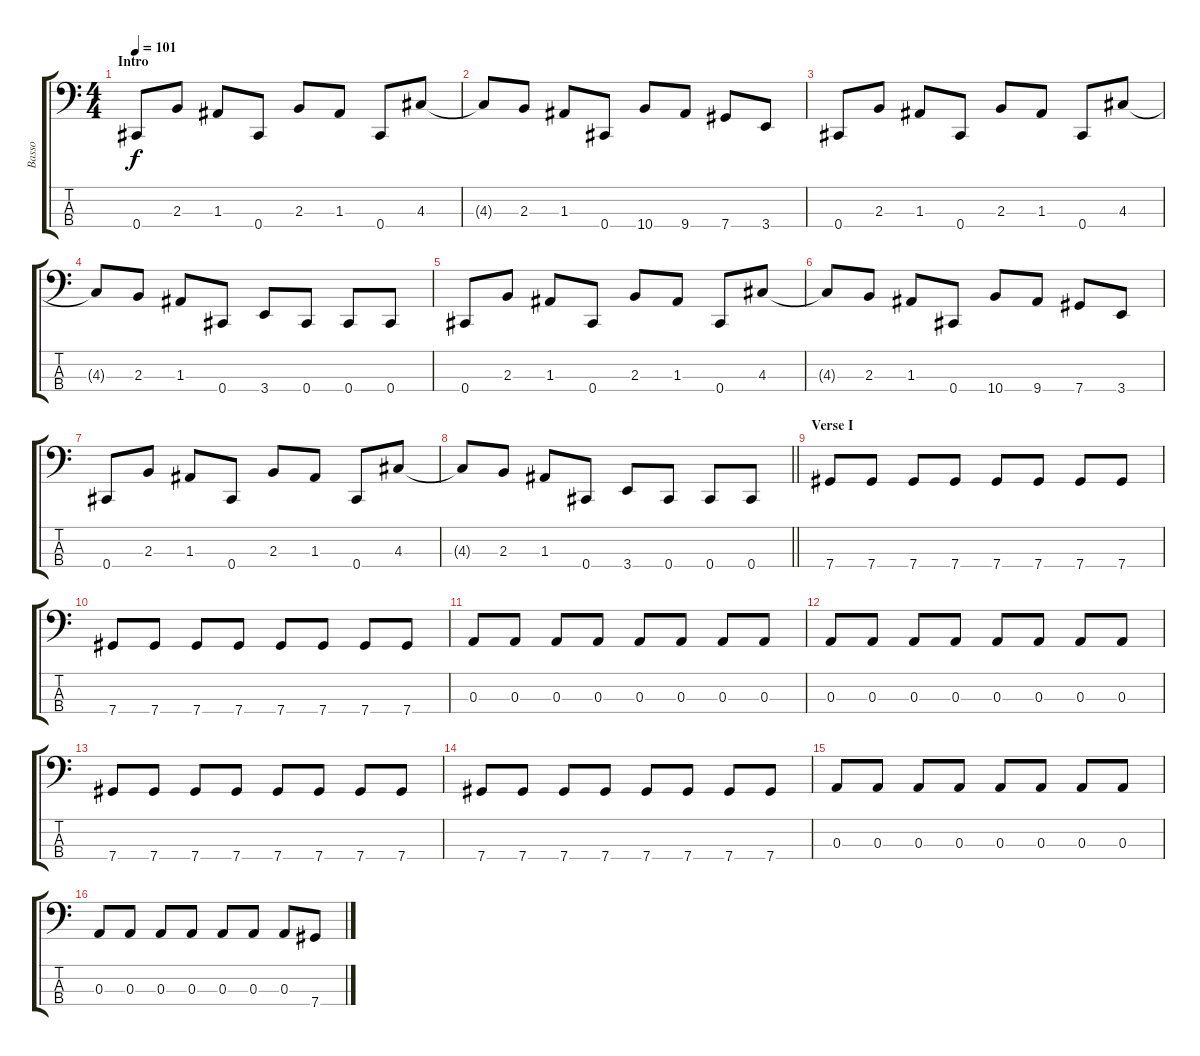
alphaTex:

\track ("Basso" "Basso") {instrument electricbassfinger}
\staff {score tabs}
\tuning (G2 D2 A1 Db1) {hide}
\ts (4 4)
\section ("" "Intro")
\tempo 101
\clef f4
\ks c
0.4.8{dy f instrument electricbassfinger} 2.3.8 1.3.8 0.4.8 2.3.8 1.3.8 0.4.8 4.3.8 |
4.3{t}.8 2.3.8 1.3.8 0.4.8 10.4.8 9.4.8 7.4.8 3.4.8 |
0.4.8 2.3.8 1.3.8 0.4.8 2.3.8 1.3.8 0.4.8 4.3.8 |
4.3{t}.8 2.3.8 1.3.8 0.4.8 3.4.8 0.4.8 0.4.8 0.4.8 |
0.4.8 2.3.8 1.3.8 0.4.8 2.3.8 1.3.8 0.4.8 4.3.8 |
4.3{t}.8 2.3.8 1.3.8 0.4.8 10.4.8 9.4.8 7.4.8 3.4.8 |
0.4.8 2.3.8 1.3.8 0.4.8 2.3.8 1.3.8 0.4.8 4.3.8 |
\barLineRight lightlight
4.3{t}.8 2.3.8 1.3.8 0.4.8 3.4.8 0.4.8 0.4.8 0.4.8 |
\section ("" "Verse I")
7.4.8 7.4.8 7.4.8 7.4.8 7.4.8 7.4.8 7.4.8 7.4.8 |
7.4.8 7.4.8 7.4.8 7.4.8 7.4.8 7.4.8 7.4.8 7.4.8 |
0.3.8 0.3.8 0.3.8 0.3.8 0.3.8 0.3.8 0.3.8 0.3.8 |
0.3.8 0.3.8 0.3.8 0.3.8 0.3.8 0.3.8 0.3.8 0.3.8 |
7.4.8 7.4.8 7.4.8 7.4.8 7.4.8 7.4.8 7.4.8 7.4.8 |
7.4.8 7.4.8 7.4.8 7.4.8 7.4.8 7.4.8 7.4.8 7.4.8 |
0.3.8 0.3.8 0.3.8 0.3.8 0.3.8 0.3.8 0.3.8 0.3.8 |
0.3.8 0.3.8 0.3.8 0.3.8 0.3.8 0.3.8 0.3.8 7.4.8
